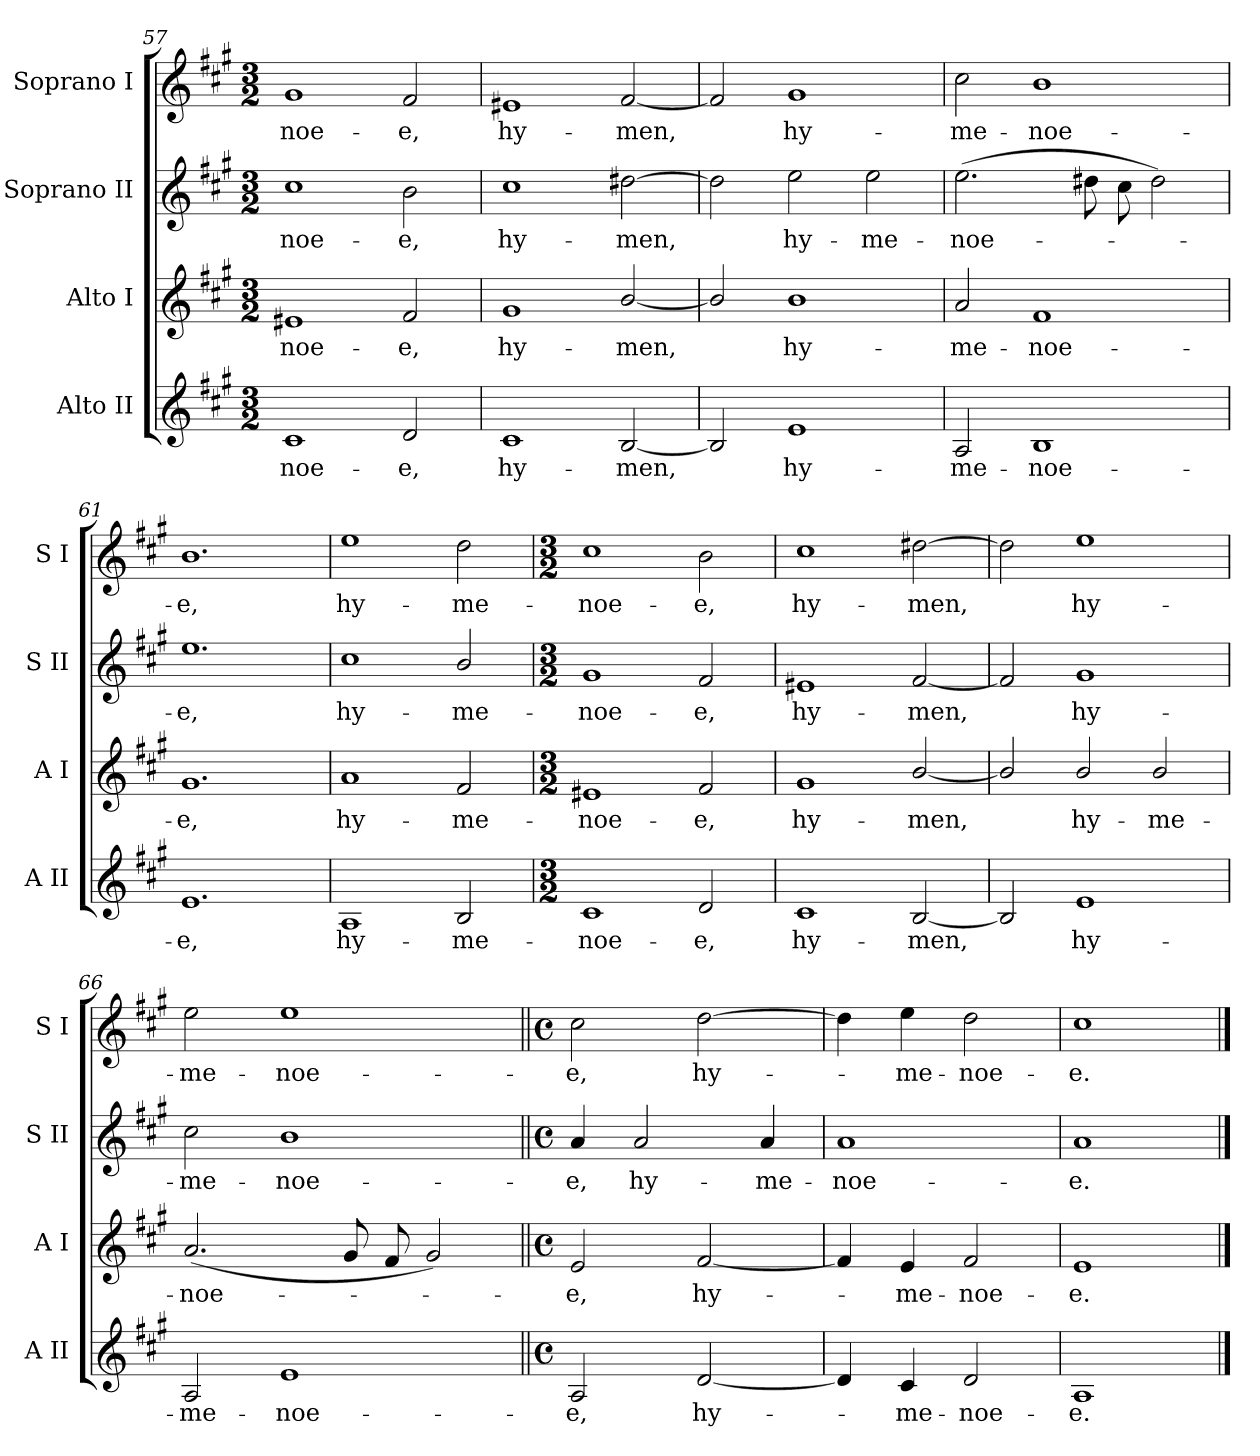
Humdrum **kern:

**kern	**text	**kern	**text	**kern	**text	**kern	**text
*part4	*part4	*part3	*part3	*part2	*part2	*part1	*part1
*staff4	*staff4	*staff3	*staff3	*staff2	*staff2	*staff1	*staff1
*I"Alto II	*	*I"Alto I	*	*I"Soprano II	*	*I"Soprano I	*
*I'A II	*	*I'A I	*	*I'S II	*	*I'S I	*
*clefG2	*	*clefG2	*	*clefG2	*	*clefG2	*
*k[f#c#g#]	*	*k[f#c#g#]	*	*k[f#c#g#]	*	*k[f#c#g#]	*
*A:	*	*A:	*	*A:	*	*A:	*
*M3/2	*	*M3/2	*	*M3/2	*	*M3/2	*
=57	=57	=57	=57	=57	=57	=57	=57
!	!LO:LY:b	!	!LO:LY:b	!	!LO:LY:b	!	!LO:LY:b
1c#	-noe-	1e#X	-noe-	1cc#	-noe-	1g#	-noe-
!	!LO:LY:b	!	!LO:LY:b	!	!LO:LY:b	!	!LO:LY:b
2d	-e,	2f#	-e,	2b	-e,	2f#	-e,
=58	=58	=58	=58	=58	=58	=58	=58
!	!LO:LY:b	!	!LO:LY:b	!	!LO:LY:b	!	!LO:LY:b
1c#	hy-	1g#	hy-	1cc#	hy-	1e#X	hy-
!	!LO:LY:b	!	!LO:LY:b	!	!LO:LY:b	!	!LO:LY:b
[2B	-men,	[2b/	-men,	[2dd#X	-men,	[2f#	-men,
=59	=59	=59	=59	=59	=59	=59	=59
2B]	.	2b/]	.	2dd#]	.	2f#]	.
!	!LO:LY:b	!	!LO:LY:b	!	!LO:LY:b	!	!LO:LY:b
1e	hy-	1b	hy-	2ee	hy-	1g#	hy-
!	!	!	!	!	!LO:LY:b	!	!
.	.	.	.	2ee	-me-	.	.
=60	=60	=60	=60	=60	=60	=60	=60
!	!LO:LY:b	!	!LO:LY:b	!	!LO:LY:b	!	!LO:LY:b
2A	-me-	2a	-me-	(>2.ee	-noe-	2cc#	-me-
!	!LO:LY:b	!	!LO:LY:b	!	!	!	!LO:LY:b
1B	-noe-	1f#	-noe-	.	.	1b	-noe-
.	.	.	.	8dd#XL	.	.	.
.	.	.	.	8cc#	.	.	.
.	.	.	.	2dd#)	.	.	.
=61	=61	=61	=61	=61	=61	=61	=61
!	!LO:LY:b	!	!LO:LY:b	!	!LO:LY:b	!	!LO:LY:b
1.e	-e,	1.g#	-e,	1.ee	e,	1.b	-e,
=62	=62	=62	=62	=62	=62	=62	=62
!	!LO:LY:b	!	!LO:LY:b	!	!LO:LY:b	!	!LO:LY:b
1A	hy-	1a	hy-	1cc#	hy-	1ee	hy-
!	!LO:LY:b	!	!LO:LY:b	!	!LO:LY:b	!	!LO:LY:b
2B	-me-	2f#	-me-	2b/	-me-	2dd	-me-
!!LO:LB:g=z
=63	=63	=63	=63	=63	=63	=63	=63
*M3/2	*	*M3/2	*	*M3/2	*	*M3/2	*
!	!LO:LY:b	!	!LO:LY:b	!	!LO:LY:b	!	!LO:LY:b
1c#	-noe-	1e#X	-noe-	1g#	-noe-	1cc#	-noe-
!	!LO:LY:b	!	!LO:LY:b	!	!LO:LY:b	!	!LO:LY:b
2d	-e,	2f#	-e,	2f#	-e,	2b	-e,
=64	=64	=64	=64	=64	=64	=64	=64
!	!LO:LY:b	!	!LO:LY:b	!	!LO:LY:b	!	!LO:LY:b
1c#	hy-	1g#	hy-	1e#X	hy-	1cc#	hy-
!	!LO:LY:b	!	!LO:LY:b	!	!LO:LY:b	!	!LO:LY:b
[2B	-men,	[2b/	-men,	[2f#	-men,	[2dd#X	-men,
=65	=65	=65	=65	=65	=65	=65	=65
2B]	.	2b/]	.	2f#]	.	2dd#]	.
!	!LO:LY:b	!	!LO:LY:b	!	!LO:LY:b	!	!LO:LY:b
1e	hy-	2b/	hy-	1g#	hy-	1ee	hy-
!	!	!	!LO:LY:b	!	!	!	!
.	.	2b/	-me-	.	.	.	.
=66	=66	=66	=66	=66	=66	=66	=66
!	!LO:LY:b	!	!LO:LY:b	!	!LO:LY:b	!	!LO:LY:b
2A	-me-	(<2.a	-noe-	2cc#	-me-	2ee	-me-
!	!LO:LY:b	!	!	!	!LO:LY:b	!	!LO:LY:b
1e	-noe-	.	.	1b	-noe-	1ee	-noe-
.	.	8g#L	.	.	.	.	.
.	.	8f#	.	.	.	.	.
.	.	2g#)	.	.	.	.	.
=67||	=67||	=67||	=67||	=67||	=67||	=67||	=67||
*M4/4	*	*M4/4	*	*M4/4	*	*M4/4	*
*met(c)	*	*met(c)	*	*met(c)	*	*met(c)	*
!	!LO:LY:b	!	!LO:LY:b	!	!LO:LY:b	!	!LO:LY:b
2A	-e,	2e	e,	4a	-e,	2cc#	-e,
!	!	!	!	!	!LO:LY:b	!	!
.	.	.	.	2a	hy-	.	.
!	!LO:LY:b	!	!LO:LY:b	!	!	!	!LO:LY:b
[2d	hy-	[2f#	hy-	.	.	[2dd	hy-
!	!	!	!	!	!LO:LY:b	!	!
.	.	.	.	4a	-me-	.	.
=68	=68	=68	=68	=68	=68	=68	=68
!	!	!	!	!	!LO:LY:b	!	!
4d]	.	4f#]	.	1a	-noe-	4dd]	.
!	!LO:LY:b	!	!LO:LY:b	!	!	!	!LO:LY:b
4c#	me-	4e	me-	.	.	4ee	me-
!	!LO:LY:b	!	!LO:LY:b	!	!	!	!LO:LY:b
2d	-noe-	2f#	-noe-	.	.	2dd	-noe-
=69	=69	=69	=69	=69	=69	=69	=69
!	!LO:LY:b	!	!LO:LY:b	!	!LO:LY:b	!	!LO:LY:b
1A	-e.	1e	-e.	1a	-e.	1cc#	-e.
==	==	==	==	==	==	==	==
*-	*-	*-	*-	*-	*-	*-	*-
